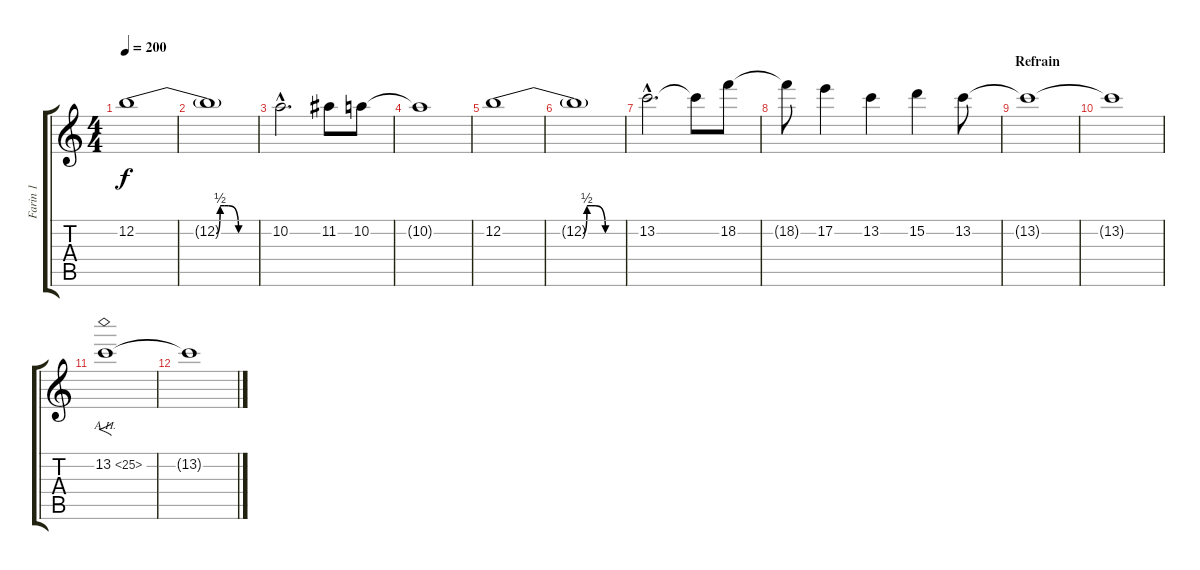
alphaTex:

\track ("Farin 1" "Farin 1") {instrument distortionguitar}
\staff {score tabs}
\tuning (E4 B3 G3 D3 A2 E2) {hide}
\ts (4 4)
\tempo 200
\clef g2
\ks c
12.2{be (custom 0 0 30 0 39 0 41 2 43 2 45 2 50 0 60 0)}.1{dy f volume 16} |
12.2{t}.1 |
10.2{hac}.2{d} 11.2.8 10.2.8 |
10.2{t}.1 |
12.2{be (custom 0 0 30 0 39 0 41 2 43 2 45 2 50 0 60 0)}.1 |
12.2{t}.1 |
13.2{hac}.2{d} 13.2{t}.8 18.2.8 |
18.2{t}.8 17.2.4 13.2.4 15.2.4 13.2.8 |
\section ("" "Refrain")
13.2{t}.1{volume 12} |
13.2{t}.1{volume 10} |
13.2{ah 12}.1{f volume 16} |
13.2{t}.1
